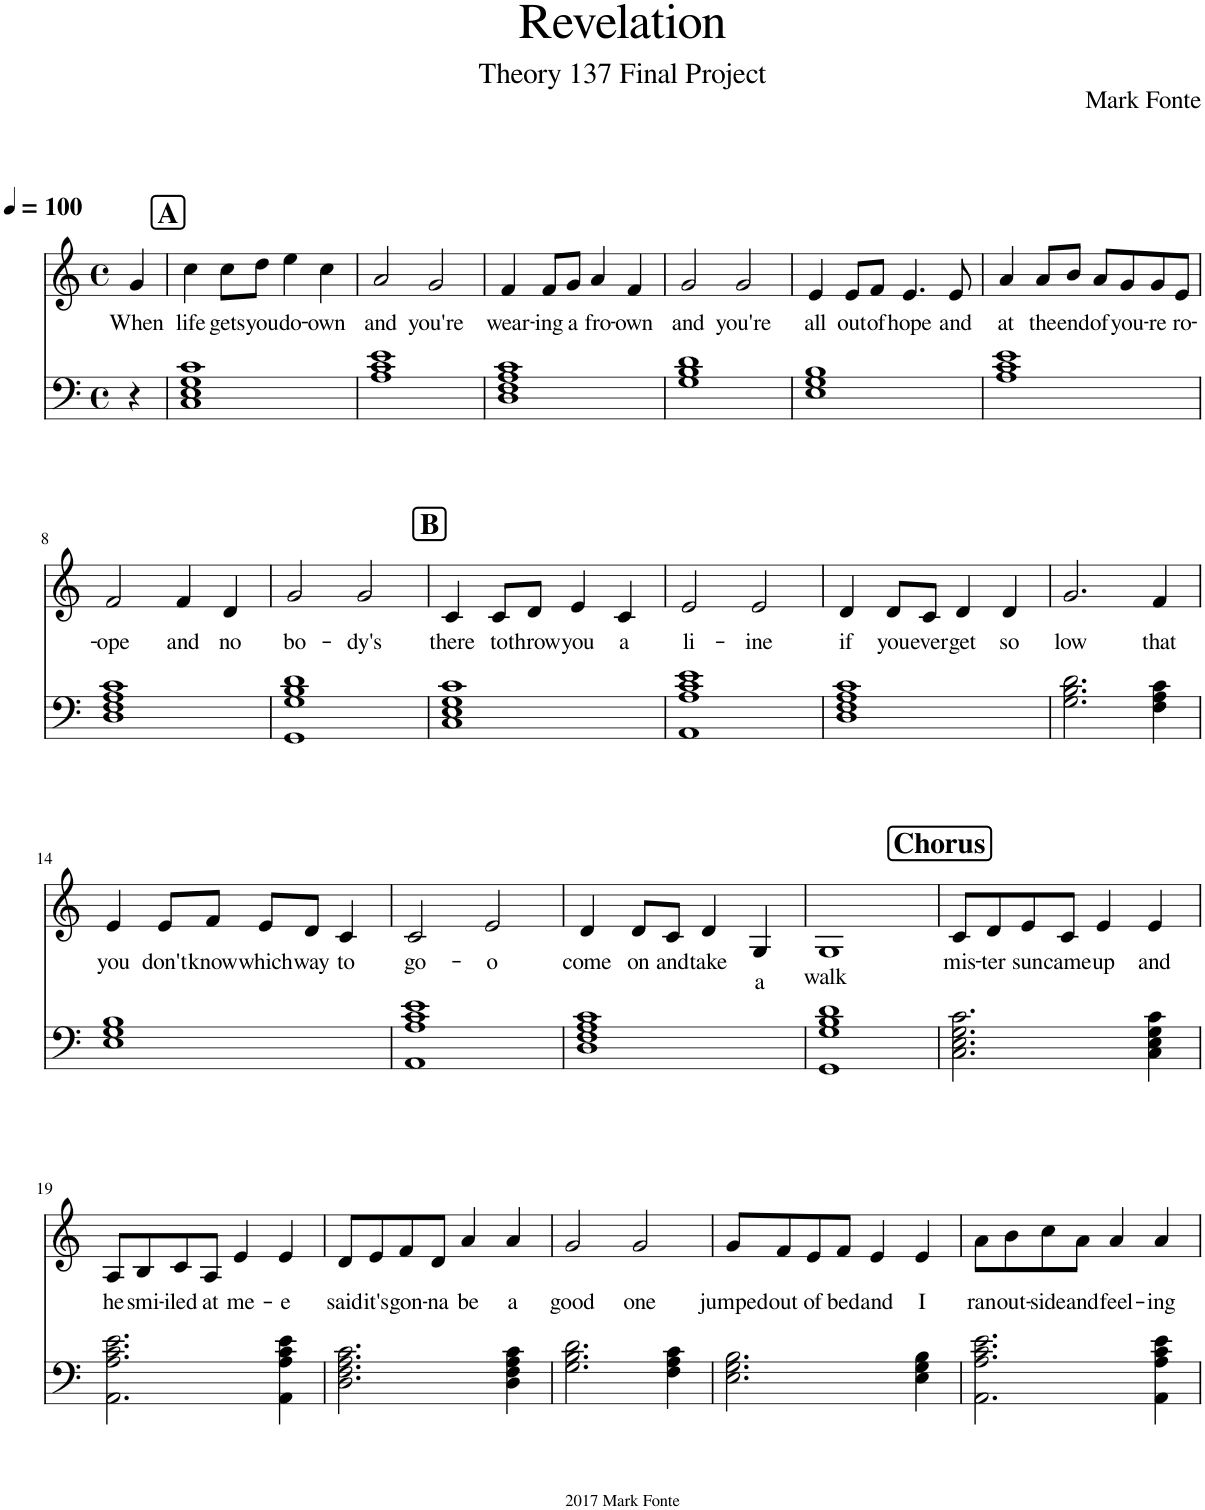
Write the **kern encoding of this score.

**kern	**kern	**text
*part2	*part1	*part1
*staff2	*staff1	*staff1
*I"Piano	*I"Voice	*
*I'Pno	*I'V	*
*clefF4	*clefG2	*
*k[]	*k[]	*
*M4/4	*M4/4	*
*met(c)	*met(c)	*
*MM100	*MM100	*
=1	=1	=1
!	!	!LO:LY:b
4r	4g/	When
!!LO:REH:place=s1:a:B:cj:fs=14:t=A
=2	=2	=2
!	!	!LO:LY:b
1C 1E 1G 1c	4cc\	life
!	!	!LO:LY:b
.	8cc\L	gets
!	!	!LO:LY:b
.	8dd\J	you
!	!	!LO:LY:b
.	4ee\	do-
!	!	!LO:LY:b
.	4cc\	-own
=3	=3	=3
!	!	!LO:LY:b
1A 1c 1e	2a/	and
!	!	!LO:LY:b
.	2g/	you're
=4	=4	=4
!	!	!LO:LY:b
1D 1F 1A 1c	4f/	wear-
!	!	!LO:LY:b
.	8f/L	-ing
!	!	!LO:LY:b
.	8g/J	a
!	!	!LO:LY:b
.	4a/	fro-
!	!	!LO:LY:b
.	4f/	-own
=5	=5	=5
!	!	!LO:LY:b
1G 1B 1d	2g/	and
!	!	!LO:LY:b
.	2g/	you're
=6	=6	=6
!	!	!LO:LY:b
1E 1G 1B	4e/	all
!	!	!LO:LY:b
.	8e/L	out
!	!	!LO:LY:b
.	8f/J	of
!	!	!LO:LY:b
.	4.e/	hope
!	!	!LO:LY:b
.	8e/	and
=7	=7	=7
!	!	!LO:LY:b
1A 1c 1e	4a/	at
!	!	!LO:LY:b
.	8a/L	the
!	!	!LO:LY:b
.	8b/J	end
!	!	!LO:LY:b
.	8a/L	of
!	!	!LO:LY:b
.	8g/	you-
!	!	!LO:LY:b
.	8g/	-re
!	!	!LO:LY:b
.	8e/J	ro-
!!LO:LB:g=z
=8	=8	=8
!	!	!LO:LY:b
1D 1F 1A 1c	2f/	-ope
!	!	!LO:LY:b
.	4f/	and
!	!	!LO:LY:b
.	4d/	no
=9	=9	=9
!	!	!LO:LY:b
1GG 1G 1B 1d	2g/	bo-
!	!	!LO:LY:b
.	2g/	-dy's
!!LO:REH:place=s1:a:B:cj:fs=14:t=B
=10	=10	=10
!	!	!LO:LY:b
1C 1E 1G 1c	4c/	there
!	!	!LO:LY:b
.	8c/L	to
!	!	!LO:LY:b
.	8d/J	throw
!	!	!LO:LY:b
.	4e/	you
!	!	!LO:LY:b
.	4c/	a
=11	=11	=11
!	!	!LO:LY:b
1AA 1A 1c 1e	2e/	li-
!	!	!LO:LY:b
.	2e/	-ine
=12	=12	=12
!	!	!LO:LY:b
1D 1F 1A 1c	4d/	if
!	!	!LO:LY:b
.	8d/L	you
!	!	!LO:LY:b
.	8c/J	ever
!	!	!LO:LY:b
.	4d/	get
!	!	!LO:LY:b
.	4d/	so
=13	=13	=13
!	!	!LO:LY:b
2.G\ 2.B\ 2.d\	2.g/	low
!	!	!LO:LY:b
4F\ 4A\ 4c\	4f/	that
!!LO:LB:g=z
=14	=14	=14
!	!	!LO:LY:b
1E 1G 1B	4e/	you
!	!	!LO:LY:b
.	8e/L	don't
!	!	!LO:LY:b
.	8f/J	know
!	!	!LO:LY:b
.	8e/L	which
!	!	!LO:LY:b
.	8d/J	way
!	!	!LO:LY:b
.	4c/	to
=15	=15	=15
!	!	!LO:LY:b
1AA 1A 1c 1e	2c/	go-
!	!	!LO:LY:b
.	2e/	-o
=16	=16	=16
!	!	!LO:LY:b
1D 1F 1A 1c	4d/	come
!	!	!LO:LY:b
.	8d/L	on
!	!	!LO:LY:b
.	8c/J	and
!	!	!LO:LY:b
.	4d/	take
!	!	!LO:LY:b
.	4G/	a
=17	=17	=17
!	!	!LO:LY:b
1GG 1G 1B 1d	1G	walk
!!LO:REH:place=s1:a:B:cj:fs=14:t=Chorus
=18	=18	=18
!	!	!LO:LY:b
2.C\ 2.E\ 2.G\ 2.c\	8c/L	mis-
!	!	!LO:LY:b
.	8d/	-ter
!	!	!LO:LY:b
.	8e/	sun
!	!	!LO:LY:b
.	8c/J	came
!	!	!LO:LY:b
.	4e/	up
!	!	!LO:LY:b
4C\ 4E\ 4G\ 4c\	4e/	and
!!LO:LB:g=z
=19	=19	=19
!	!	!LO:LY:b
2.AA\ 2.A\ 2.c\ 2.e\	8A/L	he
!	!	!LO:LY:b
.	8B/	smi-
!	!	!LO:LY:b
.	8c/	-iled
!	!	!LO:LY:b
.	8A/J	at
!	!	!LO:LY:b
.	4e/	me-
!	!	!LO:LY:b
4AA\ 4A\ 4c\ 4e\	4e/	-e
=20	=20	=20
!	!	!LO:LY:b
2.D\ 2.F\ 2.A\ 2.c\	8d/L	said
!	!	!LO:LY:b
.	8e/	it's
!	!	!LO:LY:b
.	8f/	gon-
!	!	!LO:LY:b
.	8d/J	-na
!	!	!LO:LY:b
.	4a/	be
!	!	!LO:LY:b
4D\ 4F\ 4A\ 4c\	4a/	a
=21	=21	=21
!	!	!LO:LY:b
2.G\ 2.B\ 2.d\	2g/	good
!	!	!LO:LY:b
.	2g/	one
4F\ 4A\ 4c\	.	.
=22	=22	=22
!	!	!LO:LY:b
2.E\ 2.G\ 2.B\	8g/L	jumped
!	!	!LO:LY:b
.	8f/	out
!	!	!LO:LY:b
.	8e/	of
!	!	!LO:LY:b
.	8f/J	bed
!	!	!LO:LY:b
.	4e/	and
!	!	!LO:LY:b
4E\ 4G\ 4B\	4e/	I
=23	=23	=23
!	!	!LO:LY:b
2.AA\ 2.A\ 2.c\ 2.e\	8a\L	ran
!	!	!LO:LY:b
.	8b\	out-
!	!	!LO:LY:b
.	8cc\	-side
!	!	!LO:LY:b
.	8a\J	and
!	!	!LO:LY:b
.	4a/	feel-
!	!	!LO:LY:b
4AA\ 4A\ 4c\ 4e\	4a/	-ing
=	=	=
*-	*-	*-
